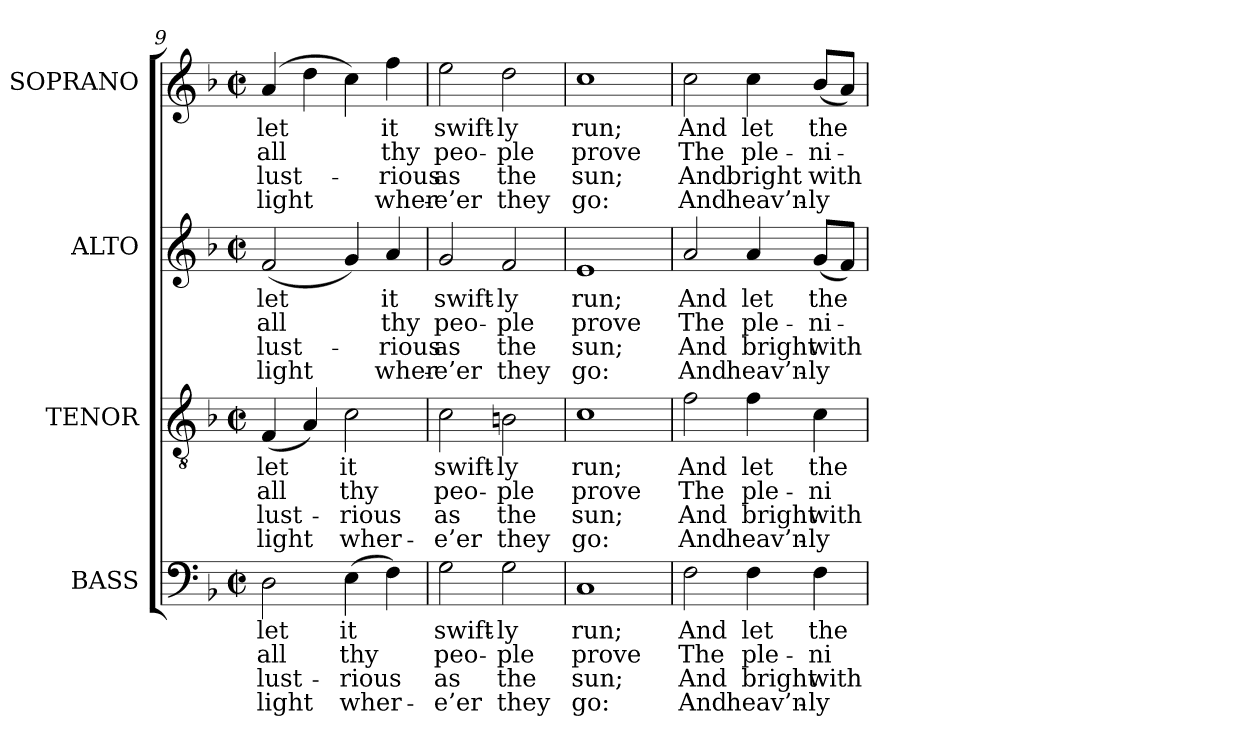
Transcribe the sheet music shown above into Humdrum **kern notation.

**kern	**text	**text	**text	**text	**kern	**text	**text	**text	**text	**kern	**text	**text	**text	**text	**kern	**text	**text	**text	**text
*part4	*part4	*part4	*part4	*part4	*part3	*part3	*part3	*part3	*part3	*part2	*part2	*part2	*part2	*part2	*part1	*part1	*part1	*part1	*part1
*staff4	*staff4	*staff4	*staff4	*staff4	*staff3	*staff3	*staff3	*staff3	*staff3	*staff2	*staff2	*staff2	*staff2	*staff2	*staff1	*staff1	*staff1	*staff1	*staff1
*I"BASS	*	*	*	*	*I"TENOR	*	*	*	*	*I"ALTO	*	*	*	*	*I"SOPRANO	*	*	*	*
*I'B.	*	*	*	*	*I'T.	*	*	*	*	*I'A.	*	*	*	*	*I'S.	*	*	*	*
*clefF4	*	*	*	*	*clefGv2	*	*	*	*	*clefG2	*	*	*	*	*clefG2	*	*	*	*
*	*	*	*	*	*ITrd7c12	*	*	*	*	*	*	*	*	*	*	*	*	*	*
*k[b-]	*	*	*	*	*k[b-]	*	*	*	*	*k[b-]	*	*	*	*	*k[b-]	*	*	*	*
*F:	*	*	*	*	*F:	*	*	*	*	*F:	*	*	*	*	*F:	*	*	*	*
*M2/2	*	*	*	*	*M2/2	*	*	*	*	*M2/2	*	*	*	*	*M2/2	*	*	*	*
*met(c|)	*	*	*	*	*met(c|)	*	*	*	*	*met(c|)	*	*	*	*	*met(c|)	*	*	*	*
=9	=9	=9	=9	=9	=9	=9	=9	=9	=9	=9	=9	=9	=9	=9	=9	=9	=9	=9	=9
!	!LO:LY:b:color=#000000	!LO:LY:b:color=#000000	!LO:LY:b:color=#000000	!LO:LY:b:color=#000000	!	!	!	!	!	!	!	!	!	!	!	!	!	!	!
!	!	!	!	!	!	!LO:LY:b:color=#000000	!LO:LY:b:color=#000000	!LO:LY:b:color=#000000	!LO:LY:b:color=#000000	!	!	!	!	!	!	!	!	!	!
!	!	!	!	!	!	!	!	!	!	!	!LO:LY:b:color=#000000	!LO:LY:b:color=#000000	!LO:LY:b:color=#000000	!LO:LY:b:color=#000000	!	!	!	!	!
!	!	!	!	!	!	!	!	!	!	!	!	!	!	!	!	!LO:LY:b:color=#000000	!LO:LY:b:color=#000000	!LO:LY:b:color=#000000	!LO:LY:b:color=#000000
2Di\	let	all	lust-	-light	(4FFi/	let	all	lust-	-light	(2fi/	let	all	lust-	-light	(4ai/	let	all	lust-	-light
.	.	.	.	.	4AAi/)	.	.	.	.	.	.	.	.	.	4ddi\	.	.	.	.
!	!LO:LY:b:color=#000000	!LO:LY:b:color=#000000	!LO:LY:b:color=#000000	!LO:LY:b:color=#000000	!	!	!	!	!	!	!	!	!	!	!	!	!	!	!
!	!	!	!	!	!	!LO:LY:b:color=#000000	!LO:LY:b:color=#000000	!LO:LY:b:color=#000000	!LO:LY:b:color=#000000	!	!	!	!	!	!	!	!	!	!
(4Ei\	it	thy	rious	wher-	2Ci\	it	thy	rious	wher-	4gi/)	.	.	.	.	4cci\)	.	.	.	.
!	!	!	!	!	!	!	!	!	!	!	!LO:LY:b:color=#000000	!LO:LY:b:color=#000000	!LO:LY:b:color=#000000	!LO:LY:b:color=#000000	!	!	!	!	!
!	!	!	!	!	!	!	!	!	!	!	!	!	!	!	!	!LO:LY:b:color=#000000	!LO:LY:b:color=#000000	!LO:LY:b:color=#000000	!LO:LY:b:color=#000000
4Fi\)	.	.	.	.	.	.	.	.	.	4ai/	it	thy	rious	wher-	4ffi\	it	thy	rious	wher-
=10	=10	=10	=10	=10	=10	=10	=10	=10	=10	=10	=10	=10	=10	=10	=10	=10	=10	=10	=10
!	!LO:LY:b:color=#000000	!LO:LY:b:color=#000000	!LO:LY:b:color=#000000	!LO:LY:b:color=#000000	!	!	!	!	!	!	!	!	!	!	!	!	!	!	!
!	!	!	!	!	!	!LO:LY:b:color=#000000	!LO:LY:b:color=#000000	!LO:LY:b:color=#000000	!LO:LY:b:color=#000000	!	!	!	!	!	!	!	!	!	!
!	!	!	!	!	!	!	!	!	!	!	!LO:LY:b:color=#000000	!LO:LY:b:color=#000000	!LO:LY:b:color=#000000	!LO:LY:b:color=#000000	!	!	!	!	!
!	!	!	!	!	!	!	!	!	!	!	!	!	!	!	!	!LO:LY:b:color=#000000	!LO:LY:b:color=#000000	!LO:LY:b:color=#000000	!LO:LY:b:color=#000000
2Gi\	swift-	peo-	-as	e’er	2Ci\	swift-	peo-	-as	e’er	2gi/	swift-	peo-	-as	e’er	2eei\	swift-	peo-	-as	e’er
!	!LO:LY:b:color=#000000	!LO:LY:b:color=#000000	!LO:LY:b:color=#000000	!LO:LY:b:color=#000000	!	!	!	!	!	!	!	!	!	!	!	!	!	!	!
!	!	!	!	!	!	!LO:LY:b:color=#000000	!LO:LY:b:color=#000000	!LO:LY:b:color=#000000	!LO:LY:b:color=#000000	!	!	!	!	!	!	!	!	!	!
!	!	!	!	!	!	!	!	!	!	!	!LO:LY:b:color=#000000	!LO:LY:b:color=#000000	!LO:LY:b:color=#000000	!LO:LY:b:color=#000000	!	!	!	!	!
!	!	!	!	!	!	!	!	!	!	!	!	!	!	!	!	!LO:LY:b:color=#000000	!LO:LY:b:color=#000000	!LO:LY:b:color=#000000	!LO:LY:b:color=#000000
2Gi\	-ly	-ple	the	they	2BBni\	-ly	-ple	the	they	2fi/	-ly	-ple	the	they	2ddi\	-ly	-ple	the	they
=11	=11	=11	=11	=11	=11	=11	=11	=11	=11	=11	=11	=11	=11	=11	=11	=11	=11	=11	=11
!	!LO:LY:b:color=#000000	!LO:LY:b:color=#000000	!LO:LY:b:color=#000000	!LO:LY:b:color=#000000	!	!	!	!	!	!	!	!	!	!	!	!	!	!	!
!	!	!	!	!	!	!LO:LY:b:color=#000000	!LO:LY:b:color=#000000	!LO:LY:b:color=#000000	!LO:LY:b:color=#000000	!	!	!	!	!	!	!	!	!	!
!	!	!	!	!	!	!	!	!	!	!	!LO:LY:b:color=#000000	!LO:LY:b:color=#000000	!LO:LY:b:color=#000000	!LO:LY:b:color=#000000	!	!	!	!	!
!	!	!	!	!	!	!	!	!	!	!	!	!	!	!	!	!LO:LY:b:color=#000000	!LO:LY:b:color=#000000	!LO:LY:b:color=#000000	!LO:LY:b:color=#000000
1Ci	run;	prove	sun;	go:	1Ci	run;	prove	sun;	go:	1ei	run;	prove	sun;	go:	1cci	run;	prove	sun;	go:
=12	=12	=12	=12	=12	=12	=12	=12	=12	=12	=12	=12	=12	=12	=12	=12	=12	=12	=12	=12
!	!LO:LY:b:color=#000000	!LO:LY:b:color=#000000	!LO:LY:b:color=#000000	!LO:LY:b:color=#000000	!	!	!	!	!	!	!	!	!	!	!	!	!	!	!
!	!	!	!	!	!	!LO:LY:b:color=#000000	!LO:LY:b:color=#000000	!LO:LY:b:color=#000000	!LO:LY:b:color=#000000	!	!	!	!	!	!	!	!	!	!
!	!	!	!	!	!	!	!	!	!	!	!LO:LY:b:color=#000000	!LO:LY:b:color=#000000	!LO:LY:b:color=#000000	!LO:LY:b:color=#000000	!	!	!	!	!
!	!	!	!	!	!	!	!	!	!	!	!	!	!	!	!	!LO:LY:b:color=#000000	!LO:LY:b:color=#000000	!LO:LY:b:color=#000000	!LO:LY:b:color=#000000
2Fi\	And	The	And	And	2Fi\	And	The	And	And	2ai/	And	The	And	And	2cci\	And	The	And	And
!	!LO:LY:b:color=#000000	!LO:LY:b:color=#000000	!LO:LY:b:color=#000000	!LO:LY:b:color=#000000	!	!	!	!	!	!	!	!	!	!	!	!	!	!	!
!	!	!	!	!	!	!LO:LY:b:color=#000000	!LO:LY:b:color=#000000	!LO:LY:b:color=#000000	!LO:LY:b:color=#000000	!	!	!	!	!	!	!	!	!	!
!	!	!	!	!	!	!	!	!	!	!	!LO:LY:b:color=#000000	!LO:LY:b:color=#000000	!LO:LY:b:color=#000000	!LO:LY:b:color=#000000	!	!	!	!	!
!	!	!	!	!	!	!	!	!	!	!	!	!	!	!	!	!LO:LY:b:color=#000000	!LO:LY:b:color=#000000	!LO:LY:b:color=#000000	!LO:LY:b:color=#000000
4Fi\	let	ple-	bright	heav’n-	4Fi\	let	ple-	bright	heav’n-	4ai/	let	ple-	bright	heav’n-	4cci\	let	ple-	bright	heav’n-
!	!LO:LY:b:color=#000000	!LO:LY:b:color=#000000	!LO:LY:b:color=#000000	!LO:LY:b:color=#000000	!	!	!	!	!	!	!	!	!	!	!	!	!	!	!
!	!	!	!	!	!	!LO:LY:b:color=#000000	!LO:LY:b:color=#000000	!LO:LY:b:color=#000000	!LO:LY:b:color=#000000	!	!	!	!	!	!	!	!	!	!
!	!	!	!	!	!	!	!	!	!	!	!LO:LY:b:color=#000000	!LO:LY:b:color=#000000	!LO:LY:b:color=#000000	!LO:LY:b:color=#000000	!	!	!	!	!
!	!	!	!	!	!	!	!	!	!	!	!	!	!	!	!	!LO:LY:b:color=#000000	!LO:LY:b:color=#000000	!LO:LY:b:color=#000000	!LO:LY:b:color=#000000
4Fi\	the	-ni-	-with	ly	4Ci\	the	-ni-	-with	ly	(8gi/L	the	-ni-	-with	ly	(8b-i/L	the	-ni-	-with	ly
.	.	.	.	.	.	.	.	.	.	8fi/J)	.	.	.	.	8ai/J)	.	.	.	.
=	=	=	=	=	=	=	=	=	=	=	=	=	=	=	=	=	=	=	=
*-	*-	*-	*-	*-	*-	*-	*-	*-	*-	*-	*-	*-	*-	*-	*-	*-	*-	*-	*-
